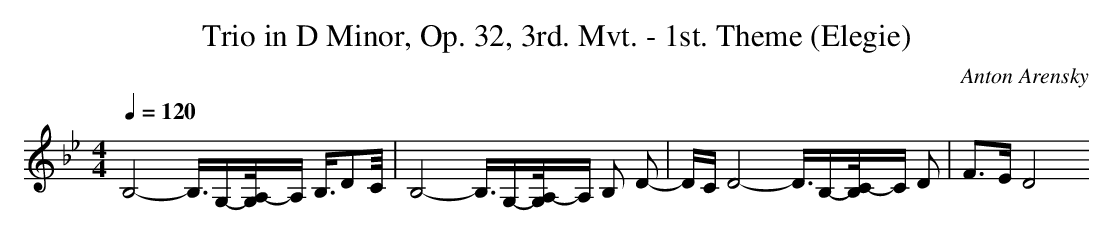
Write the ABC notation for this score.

X:1
T: Trio in D Minor, Op. 32, 3rd. Mvt. - 1st. Theme (Elegie)
C: Anton Arensky
M: 4/4
L: 1/16
Q:1/4=120
K:Bb % 2 flats
B,8- B,3/2G,-[A,/2-G,/2]A, B,3/2D2C/2| \
B,8- B,3/2G,-[A,/2-G,/2]A, B,2 D2-| \
DC D8- D3/2B,-[C/2-B,/2]C D2| \
F3E D8
